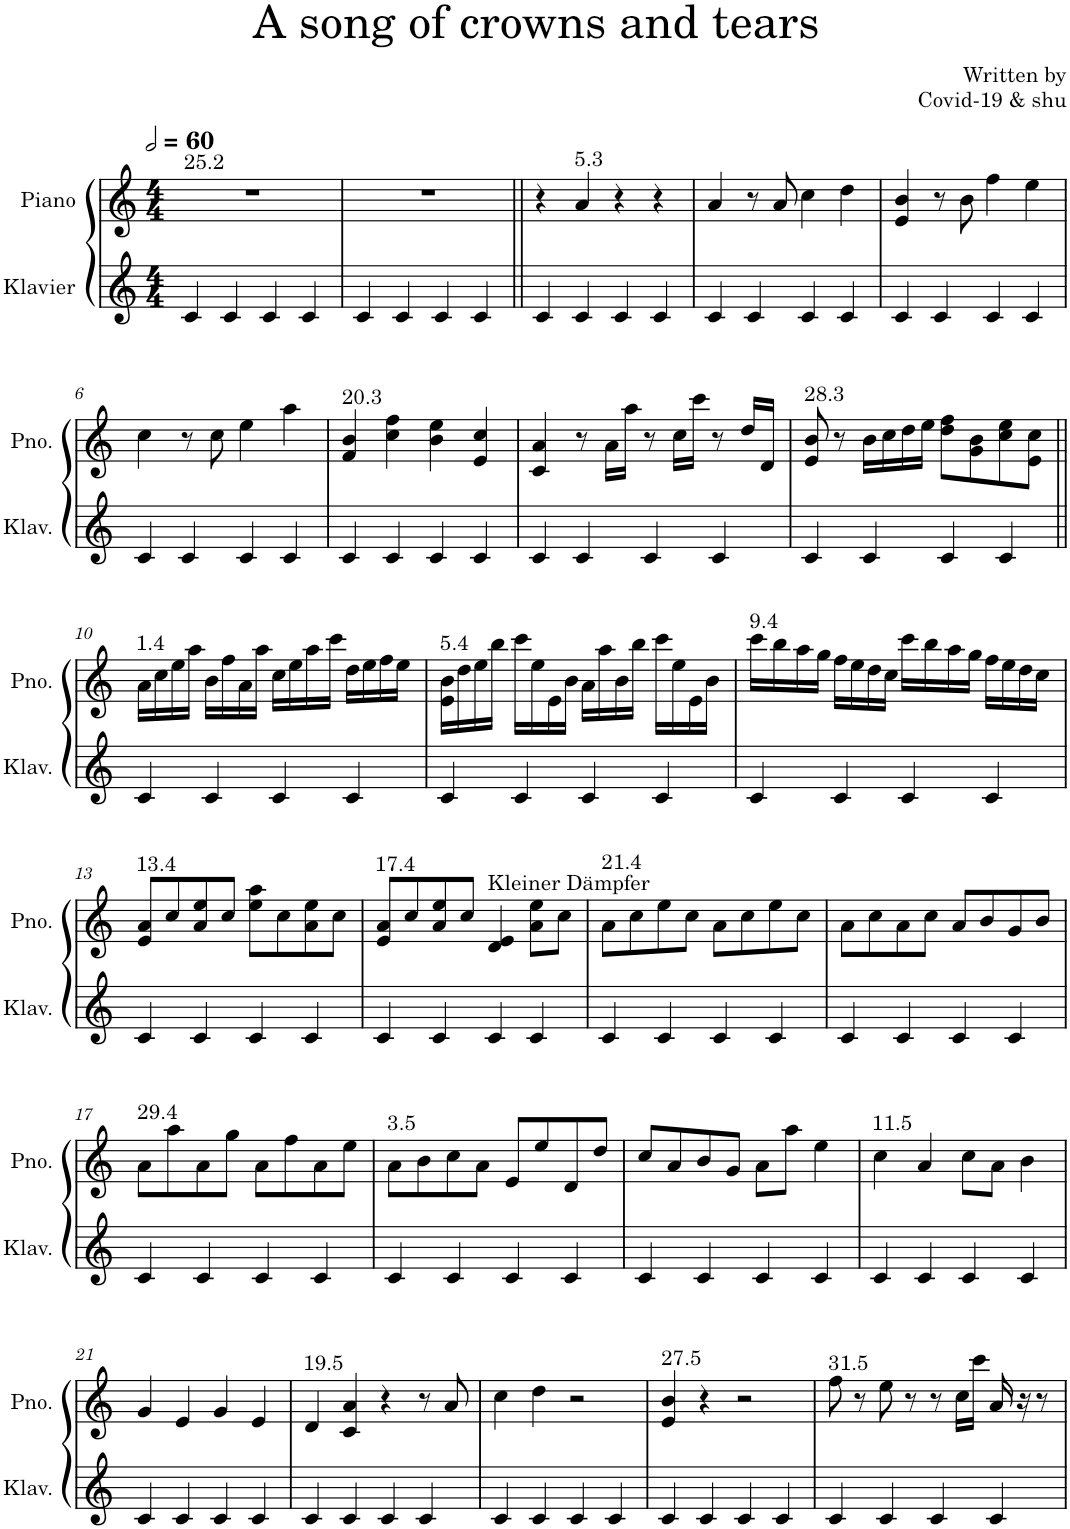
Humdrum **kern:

**kern	**kern
*part2	*part1
*staff2	*staff1
*I"Klavier	*I"Piano
*I'Klav.	*I'Pno.
*clefG2	*clefG2
*k[]	*k[]
*M4/4	*M4/4
*MM120	*MM120
=1	=1
!	!LO:TX:a:t=25.2
4c/	1r
4c/	.
4c/	.
4c/	.
=2	=2
4c/	1r
4c/	.
4c/	.
4c/	.
=3||	=3||
4c/	4r
!	!LO:TX:a:t=5.3
4c/	4a/
4c/	4r
4c/	4r
=4	=4
4c/	4a/
4c/	8r
.	8a/
4c/	4cc\
4c/	4dd\
=5	=5
4c/	4e/ 4b/
4c/	8r
.	8b\
4c/	4ff\
4c/	4ee\
!!LO:LB:g=z
=6	=6
4c/	4cc\
4c/	8r
.	8cc\
4c/	4ee\
4c/	4aa\
=7	=7
!	!LO:TX:a:t=20.3
4c/	4f/ 4b/
4c/	4cc\ 4ff\
4c/	4b\ 4ee\
4c/	4e/ 4cc/
=8	=8
4c/	4c/ 4a/
4c/	8r
.	16a\LL
.	16aa\JJ
4c/	8r
.	16cc\LL
.	16ccc\JJ
4c/	8r
.	16dd/LL
.	16d/JJ
=9	=9
!	!LO:TX:a:t=28.3
4c/	8e/ 8b/
.	8r
4c/	16b\LL
.	16cc\
.	16dd\
.	16ee\JJ
4c/	8dd\ 8ff\L
.	8g\ 8b\
4c/	8cc\ 8ee\
.	8e\ 8cc\J
!!LO:LB:g=z
=10||	=10||
!	!LO:TX:a:t=1.4
4c/	16a\LL
.	16cc\
.	16ee\
.	16aa\JJ
4c/	16b\LL
.	16ff\
.	16a\
.	16aa\JJ
4c/	16cc\LL
.	16ee\
.	16aa\
.	16ccc\JJ
4c/	16dd\LL
.	16ee\
.	16ff\
.	16ee\JJ
=11	=11
!	!LO:TX:a:t=5.4
4c/	16e\ 16b\LL
.	16dd\
.	16ee\
.	16bb\JJ
4c/	16ccc\LL
.	16ee\
.	16e\
.	16b\JJ
4c/	16a\LL
.	16aa\
.	16b\
.	16bb\JJ
4c/	16ccc\LL
.	16ee\
.	16e\
.	16b\JJ
=12	=12
!	!LO:TX:a:t=9.4
4c/	16ccc\LL
.	16bb\
.	16aa\
.	16gg\JJ
4c/	16ff\LL
.	16ee\
.	16dd\
.	16cc\JJ
4c/	16ccc\LL
.	16bb\
.	16aa\
.	16gg\JJ
4c/	16ff\LL
.	16ee\
.	16dd\
.	16cc\JJ
!!LO:LB:g=z
=13	=13
!	!LO:TX:a:t=13.4
4c/	8e/ 8a/L
.	8cc/
4c/	8a/ 8ee/
.	8cc/J
4c/	8ee\ 8aa\L
.	8cc\
4c/	8a\ 8ee\
.	8cc\J
=14	=14
!	!LO:TX:a:t=17.4
4c/	8e/ 8a/L
.	8cc/
4c/	8a/ 8ee/
.	8cc/J
!	!LO:TX:a:t=Kleiner Dämpfer
4c/	4d/ 4e/
4c/	8a\ 8ee\L
.	8cc\J
=15	=15
!	!LO:TX:a:t=21.4
4c/	8a\L
.	8cc\
4c/	8ee\
.	8cc\J
4c/	8a\L
.	8cc\
4c/	8ee\
.	8cc\J
=16	=16
4c/	8a\L
.	8cc\
4c/	8a\
.	8cc\J
4c/	8a/L
.	8b/
4c/	8g/
.	8b/J
!!LO:LB:g=z
=17	=17
!	!LO:TX:a:t=29.4
4c/	8a\L
.	8aa\
4c/	8a\
.	8gg\J
4c/	8a\L
.	8ff\
4c/	8a\
.	8ee\J
=18	=18
!	!LO:TX:a:t=3.5
4c/	8a\L
.	8b\
4c/	8cc\
.	8a\J
4c/	8e/L
.	8ee/
4c/	8d/
.	8dd/J
=19	=19
4c/	8cc/L
.	8a/
4c/	8b/
.	8g/J
4c/	8a\L
.	8aa\J
4c/	4ee\
=20	=20
!	!LO:TX:a:t=11.5
4c/	4cc\
4c/	4a/
4c/	8cc\L
.	8a\J
4c/	4b\
!!LO:LB:g=z
=21	=21
4c/	4g/
4c/	4e/
4c/	4g/
4c/	4e/
=22	=22
!	!LO:TX:a:t=19.5
4c/	4d/
4c/	4c/ 4a/
4c/	4r
4c/	8r
.	8a/
=23	=23
4c/	4cc\
4c/	4dd\
4c/	2r
4c/	.
=24	=24
!	!LO:TX:a:t=27.5
4c/	4e/ 4b/
4c/	4r
4c/	2r
4c/	.
=25	=25
!	!LO:TX:a:t=31.5
4c/	8ff\
.	8r
4c/	8ee\
.	8r
4c/	8r
.	16cc\LL
.	16ccc\JJ
4c/	16a/
.	16r
.	8r
=	=
*-	*-
